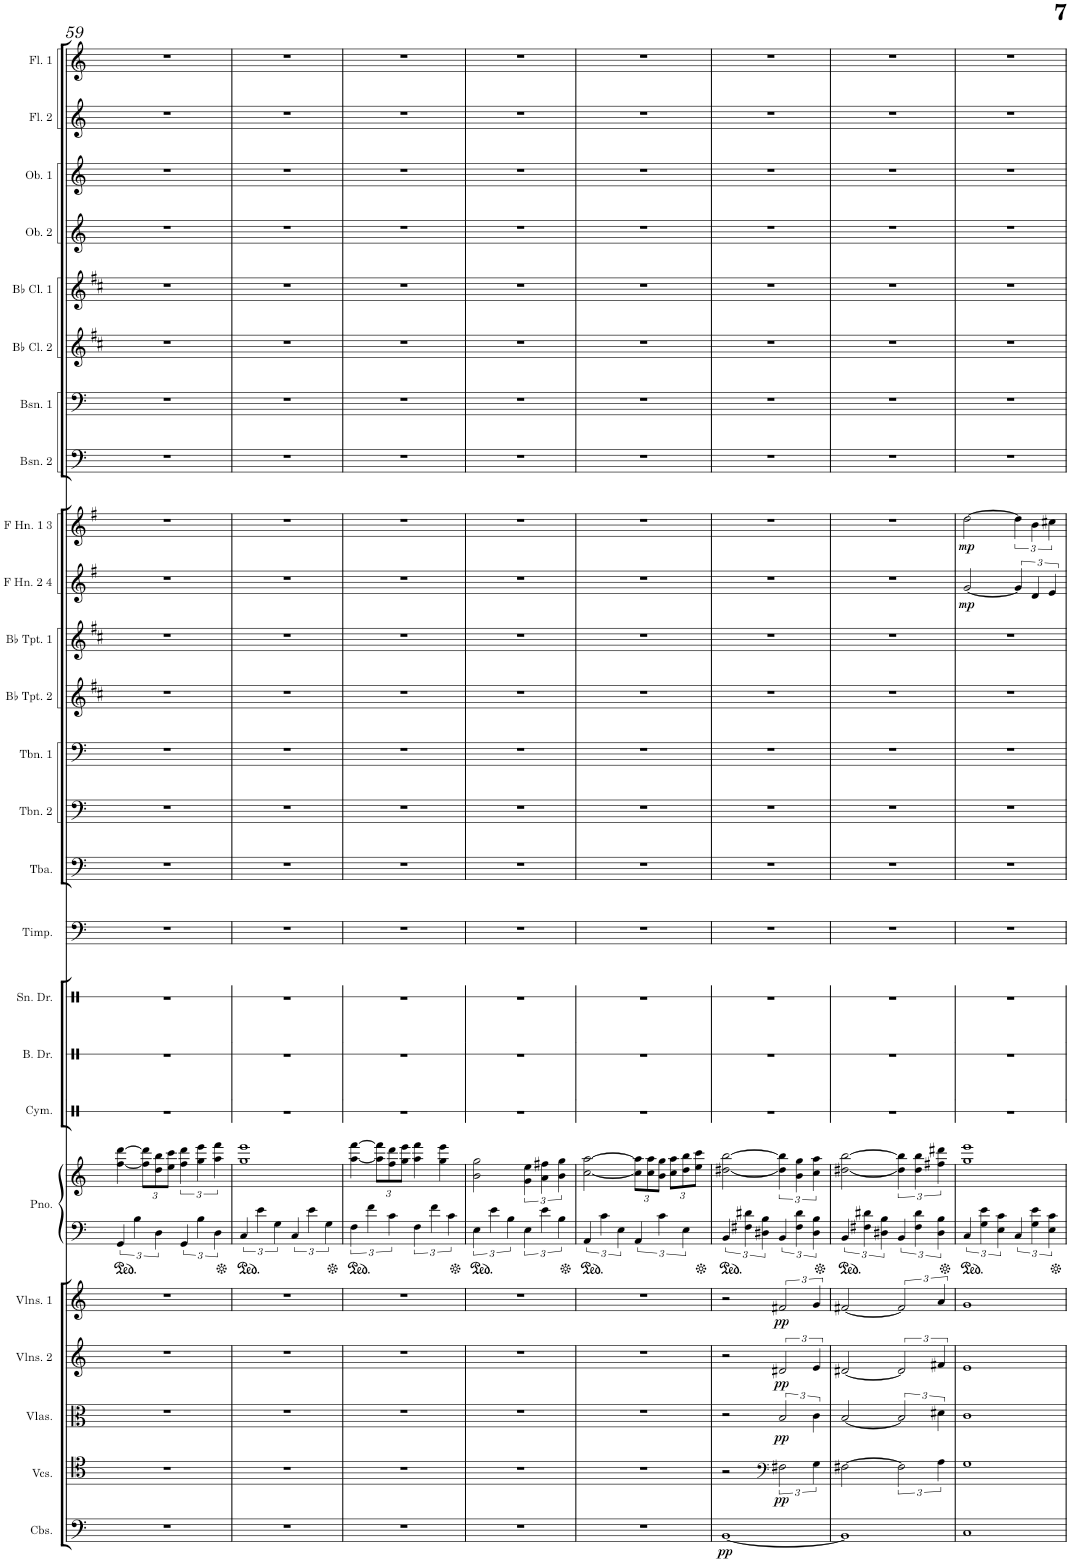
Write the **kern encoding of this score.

**kern	**dynam	**kern	**dynam	**kern	**dynam	**kern	**dynam	**kern	**dynam	**kern	**kern	**kern	**kern	**kern	**kern	**kern	**kern	**kern	**kern	**kern	**kern	**dynam	**kern	**dynam	**kern	**kern	**kern	**kern	**kern	**kern	**kern	**kern
*part25	*part25	*part24	*part24	*part23	*part23	*part22	*part22	*part21	*part21	*part20	*part20	*part19	*part18	*part17	*part16	*part15	*part14	*part13	*part12	*part11	*part10	*part10	*part9	*part9	*part8	*part7	*part6	*part5	*part4	*part3	*part2	*part1
*staff26	*staff26	*staff25	*staff25	*staff24	*staff24	*staff23	*staff23	*staff22	*staff22	*staff21	*staff20	*staff19	*staff18	*staff17	*staff16	*staff15	*staff14	*staff13	*staff12	*staff11	*staff10	*staff10	*staff9	*staff9	*staff8	*staff7	*staff6	*staff5	*staff4	*staff3	*staff2	*staff1
*I"Contrabasses	*	*I"Violoncellos	*	*I"Violas	*	*I"Violins 2	*	*I"Violins 1	*	*I"Piano	*	*I"Cymbal	*I"Bass Drum	*I"Snare Drum	*I"Timpani	*I"Tuba	*I"Trombone 2	*I"Trombone 1	*I"Bb Trumpet 2	*I"Bb Trumpet 1	*I"F Horn 2 &amp; 4	*	*I"F Horn 1 &amp; 3	*	*I"Bassoon 2	*I"Bassoon 1	*I"Bb Clarinet 2	*I"Bb Clarinet 1	*I"Oboe 2	*I"Oboe 1	*I"Flute 2	*I"Flute 1
*I'Cbs.	*	*I'Vcs.	*	*I'Vlas.	*	*I'Vlns. 2	*	*I'Vlns. 1	*	*I'Pno.	*	*I'Cym.	*I'B. Dr.	*I'Sn. Dr.	*I'Timp.	*I'Tba.	*I'Tbn. 2	*I'Tbn. 1	*I'Bb Tpt. 2	*I'Bb Tpt. 1	*I'F Hn. 2 4	*	*I'F Hn. 1 3	*	*I'Bsn. 2	*I'Bsn. 1	*I'Bb Cl. 2	*I'Bb Cl. 1	*I'Ob. 2	*I'Ob. 1	*I'Fl. 2	*I'Fl. 1
!!LO:PB:g=z
*clefF4	*	*clefC4	*	*clefC3	*	*clefG2	*	*clefG2	*	*clefF4	*clefG2	*clefX	*clefX	*clefX	*clefF4	*clefF4	*clefF4	*clefF4	*clefG2	*clefG2	*clefG2	*	*clefG2	*	*clefF4	*clefF4	*clefG2	*clefG2	*clefG2	*clefG2	*clefG2	*clefG2
*Trd7c12	*	*	*	*	*	*	*	*	*	*	*	*	*	*	*	*	*	*	*Trd1c2	*Trd1c2	*Trd4c7	*	*Trd4c7	*	*	*	*Trd1c2	*Trd1c2	*	*	*	*
*k[]	*	*k[]	*	*k[]	*	*k[]	*	*k[]	*	*k[]	*k[]	*k[]	*k[]	*k[]	*k[]	*k[]	*k[]	*k[]	*k[f#c#]	*k[f#c#]	*k[f#]	*	*k[f#]	*	*k[]	*k[]	*k[f#c#]	*k[f#c#]	*k[]	*k[]	*k[]	*k[]
*M2/2	*	*M2/2	*	*M2/2	*	*M2/2	*	*M2/2	*	*M2/2	*M2/2	*M2/2	*M2/2	*M2/2	*M2/2	*M2/2	*M2/2	*M2/2	*M2/2	*M2/2	*M2/2	*	*M2/2	*	*M2/2	*M2/2	*M2/2	*M2/2	*M2/2	*M2/2	*M2/2	*M2/2
=59	=59	=59	=59	=59	=59	=59	=59	=59	=59	=59	=59	=59	=59	=59	=59	=59	=59	=59	=59	=59	=59	=59	=59	=59	=59	=59	=59	=59	=59	=59	=59	=59
1r	.	1r	.	1r	.	1r	.	1r	.	6GG/	[4ff\ [4ddd\	1r	1r	1r	1r	1r	1r	1r	1r	1r	1r	.	1r	.	1r	1r	1r	1r	1r	1r	1r	1r
.	.	.	.	.	.	.	.	.	.	6B\	.	.	.	.	.	.	.	.	.	.	.	.	.	.	.	.	.	.	.	.	.	.
*	*	*	*	*	*	*	*	*	*	*	*Xbrackettup	*	*	*	*	*	*	*	*	*	*	*	*	*	*	*	*	*	*	*	*	*
.	.	.	.	.	.	.	.	.	.	.	12ff\] 12ddd\]L	.	.	.	.	.	.	.	.	.	.	.	.	.	.	.	.	.	.	.	.	.
.	.	.	.	.	.	.	.	.	.	6D\	12dd\ 12bb\	.	.	.	.	.	.	.	.	.	.	.	.	.	.	.	.	.	.	.	.	.
.	.	.	.	.	.	.	.	.	.	.	12ee\ 12ccc\J	.	.	.	.	.	.	.	.	.	.	.	.	.	.	.	.	.	.	.	.	.
*	*	*	*	*	*	*	*	*	*	*	*brackettup	*	*	*	*	*	*	*	*	*	*	*	*	*	*	*	*	*	*	*	*	*
.	.	.	.	.	.	.	.	.	.	6GG/	6ff\ 6ddd\	.	.	.	.	.	.	.	.	.	.	.	.	.	.	.	.	.	.	.	.	.
.	.	.	.	.	.	.	.	.	.	6B\	6gg\ 6eee\	.	.	.	.	.	.	.	.	.	.	.	.	.	.	.	.	.	.	.	.	.
.	.	.	.	.	.	.	.	.	.	6D\	6aa\ 6fff\	.	.	.	.	.	.	.	.	.	.	.	.	.	.	.	.	.	.	.	.	.
=60	=60	=60	=60	=60	=60	=60	=60	=60	=60	=60	=60	=60	=60	=60	=60	=60	=60	=60	=60	=60	=60	=60	=60	=60	=60	=60	=60	=60	=60	=60	=60	=60
1r	.	1r	.	1r	.	1r	.	1r	.	6C/	1gg 1eee	1r	1r	1r	1r	1r	1r	1r	1r	1r	1r	.	1r	.	1r	1r	1r	1r	1r	1r	1r	1r
.	.	.	.	.	.	.	.	.	.	6e\	.	.	.	.	.	.	.	.	.	.	.	.	.	.	.	.	.	.	.	.	.	.
.	.	.	.	.	.	.	.	.	.	6G\	.	.	.	.	.	.	.	.	.	.	.	.	.	.	.	.	.	.	.	.	.	.
.	.	.	.	.	.	.	.	.	.	6C/	.	.	.	.	.	.	.	.	.	.	.	.	.	.	.	.	.	.	.	.	.	.
.	.	.	.	.	.	.	.	.	.	6e\	.	.	.	.	.	.	.	.	.	.	.	.	.	.	.	.	.	.	.	.	.	.
.	.	.	.	.	.	.	.	.	.	6G\	.	.	.	.	.	.	.	.	.	.	.	.	.	.	.	.	.	.	.	.	.	.
=61	=61	=61	=61	=61	=61	=61	=61	=61	=61	=61	=61	=61	=61	=61	=61	=61	=61	=61	=61	=61	=61	=61	=61	=61	=61	=61	=61	=61	=61	=61	=61	=61
1r	.	1r	.	1r	.	1r	.	1r	.	6F\	[4aa\ [4fff\	1r	1r	1r	1r	1r	1r	1r	1r	1r	1r	.	1r	.	1r	1r	1r	1r	1r	1r	1r	1r
.	.	.	.	.	.	.	.	.	.	6f\	.	.	.	.	.	.	.	.	.	.	.	.	.	.	.	.	.	.	.	.	.	.
*	*	*	*	*	*	*	*	*	*	*	*Xbrackettup	*	*	*	*	*	*	*	*	*	*	*	*	*	*	*	*	*	*	*	*	*
.	.	.	.	.	.	.	.	.	.	.	12aa\] 12fff\]L	.	.	.	.	.	.	.	.	.	.	.	.	.	.	.	.	.	.	.	.	.
.	.	.	.	.	.	.	.	.	.	6c\	12ff\ 12ddd\	.	.	.	.	.	.	.	.	.	.	.	.	.	.	.	.	.	.	.	.	.
.	.	.	.	.	.	.	.	.	.	.	12gg\ 12eee\J	.	.	.	.	.	.	.	.	.	.	.	.	.	.	.	.	.	.	.	.	.
.	.	.	.	.	.	.	.	.	.	6F\	4aa\ 4fff\	.	.	.	.	.	.	.	.	.	.	.	.	.	.	.	.	.	.	.	.	.
.	.	.	.	.	.	.	.	.	.	6f\	.	.	.	.	.	.	.	.	.	.	.	.	.	.	.	.	.	.	.	.	.	.
.	.	.	.	.	.	.	.	.	.	.	4gg\ 4eee\	.	.	.	.	.	.	.	.	.	.	.	.	.	.	.	.	.	.	.	.	.
.	.	.	.	.	.	.	.	.	.	6c\	.	.	.	.	.	.	.	.	.	.	.	.	.	.	.	.	.	.	.	.	.	.
=62	=62	=62	=62	=62	=62	=62	=62	=62	=62	=62	=62	=62	=62	=62	=62	=62	=62	=62	=62	=62	=62	=62	=62	=62	=62	=62	=62	=62	=62	=62	=62	=62
1r	.	1r	.	1r	.	1r	.	1r	.	6E\	2b\ 2gg\	1r	1r	1r	1r	1r	1r	1r	1r	1r	1r	.	1r	.	1r	1r	1r	1r	1r	1r	1r	1r
.	.	.	.	.	.	.	.	.	.	6e\	.	.	.	.	.	.	.	.	.	.	.	.	.	.	.	.	.	.	.	.	.	.
.	.	.	.	.	.	.	.	.	.	6B\	.	.	.	.	.	.	.	.	.	.	.	.	.	.	.	.	.	.	.	.	.	.
*	*	*	*	*	*	*	*	*	*	*	*brackettup	*	*	*	*	*	*	*	*	*	*	*	*	*	*	*	*	*	*	*	*	*
.	.	.	.	.	.	.	.	.	.	6E\	6g\ 6ee\	.	.	.	.	.	.	.	.	.	.	.	.	.	.	.	.	.	.	.	.	.
.	.	.	.	.	.	.	.	.	.	6e\	6a\ 6ff#X\	.	.	.	.	.	.	.	.	.	.	.	.	.	.	.	.	.	.	.	.	.
.	.	.	.	.	.	.	.	.	.	6B\	6b\ 6gg\	.	.	.	.	.	.	.	.	.	.	.	.	.	.	.	.	.	.	.	.	.
=63	=63	=63	=63	=63	=63	=63	=63	=63	=63	=63	=63	=63	=63	=63	=63	=63	=63	=63	=63	=63	=63	=63	=63	=63	=63	=63	=63	=63	=63	=63	=63	=63
1r	.	1r	.	1r	.	1r	.	1r	.	6AA/	[2cc\ [2aa\	1r	1r	1r	1r	1r	1r	1r	1r	1r	1r	.	1r	.	1r	1r	1r	1r	1r	1r	1r	1r
.	.	.	.	.	.	.	.	.	.	6c\	.	.	.	.	.	.	.	.	.	.	.	.	.	.	.	.	.	.	.	.	.	.
.	.	.	.	.	.	.	.	.	.	6E\	.	.	.	.	.	.	.	.	.	.	.	.	.	.	.	.	.	.	.	.	.	.
*	*	*	*	*	*	*	*	*	*	*	*Xbrackettup	*	*	*	*	*	*	*	*	*	*	*	*	*	*	*	*	*	*	*	*	*
.	.	.	.	.	.	.	.	.	.	6AA/	12cc\] 12aa\]L	.	.	.	.	.	.	.	.	.	.	.	.	.	.	.	.	.	.	.	.	.
.	.	.	.	.	.	.	.	.	.	.	12cc\ 12aa\	.	.	.	.	.	.	.	.	.	.	.	.	.	.	.	.	.	.	.	.	.
.	.	.	.	.	.	.	.	.	.	6c\	12b\ 12gg\J	.	.	.	.	.	.	.	.	.	.	.	.	.	.	.	.	.	.	.	.	.
.	.	.	.	.	.	.	.	.	.	.	12cc\ 12aa\L	.	.	.	.	.	.	.	.	.	.	.	.	.	.	.	.	.	.	.	.	.
.	.	.	.	.	.	.	.	.	.	6E\	12dd\ 12bb\	.	.	.	.	.	.	.	.	.	.	.	.	.	.	.	.	.	.	.	.	.
.	.	.	.	.	.	.	.	.	.	.	12ee\ 12ccc\J	.	.	.	.	.	.	.	.	.	.	.	.	.	.	.	.	.	.	.	.	.
=64	=64	=64	=64	=64	=64	=64	=64	=64	=64	=64	=64	=64	=64	=64	=64	=64	=64	=64	=64	=64	=64	=64	=64	=64	=64	=64	=64	=64	=64	=64	=64	=64
!	!LO:DY:b	!	!	!	!	!	!	!	!	!	!	!	!	!	!	!	!	!	!	!	!	!	!	!	!	!	!	!	!	!	!	!
[1BB	pp	2r	.	2r	.	2r	.	2r	.	6BB/	[2dd#X\ [2bb\	1r	1r	1r	1r	1r	1r	1r	1r	1r	1r	.	1r	.	1r	1r	1r	1r	1r	1r	1r	1r
.	.	.	.	.	.	.	.	.	.	6F#X\ 6d#X\	.	.	.	.	.	.	.	.	.	.	.	.	.	.	.	.	.	.	.	.	.	.
.	.	.	.	.	.	.	.	.	.	6D#X\ 6B\	.	.	.	.	.	.	.	.	.	.	.	.	.	.	.	.	.	.	.	.	.	.
*	*	*clefF4	*	*	*	*	*	*	*	*	*	*	*	*	*	*	*	*	*	*	*	*	*	*	*	*	*	*	*	*	*	*
*	*	*	*	*	*	*	*	*	*	*	*brackettup	*	*	*	*	*	*	*	*	*	*	*	*	*	*	*	*	*	*	*	*	*
!	!	!	!LO:DY:b	!	!LO:DY:b	!	!LO:DY:b	!	!LO:DY:b	!	!	!	!	!	!	!	!	!	!	!	!	!	!	!	!	!	!	!	!	!	!	!
.	.	3F#X\	pp	3B/	pp	3d#X/	pp	3f#X/	pp	6BB/	6dd#\] 6bb\]	.	.	.	.	.	.	.	.	.	.	.	.	.	.	.	.	.	.	.	.	.
.	.	.	.	.	.	.	.	.	.	6F#\ 6d#\	6b\ 6gg\	.	.	.	.	.	.	.	.	.	.	.	.	.	.	.	.	.	.	.	.	.
.	.	6G\	.	6c\	.	6e/	.	6g/	.	6D#\ 6B\	6cc\ 6aa\	.	.	.	.	.	.	.	.	.	.	.	.	.	.	.	.	.	.	.	.	.
=65	=65	=65	=65	=65	=65	=65	=65	=65	=65	=65	=65	=65	=65	=65	=65	=65	=65	=65	=65	=65	=65	=65	=65	=65	=65	=65	=65	=65	=65	=65	=65	=65
1BB]	.	[2F#X\	.	[2B/	.	[2d#X/	.	[2f#X/	.	6BB/	[2dd#X\ [2bb\	1r	1r	1r	1r	1r	1r	1r	1r	1r	1r	.	1r	.	1r	1r	1r	1r	1r	1r	1r	1r
.	.	.	.	.	.	.	.	.	.	6F#X\ 6d#X\	.	.	.	.	.	.	.	.	.	.	.	.	.	.	.	.	.	.	.	.	.	.
.	.	.	.	.	.	.	.	.	.	6D#X\ 6B\	.	.	.	.	.	.	.	.	.	.	.	.	.	.	.	.	.	.	.	.	.	.
.	.	3F#\]	.	3B/]	.	3d#/]	.	3f#/]	.	6BB/	6dd#\] 6bb\]	.	.	.	.	.	.	.	.	.	.	.	.	.	.	.	.	.	.	.	.	.
.	.	.	.	.	.	.	.	.	.	6F#\ 6d#\	6dd#\ 6bb\	.	.	.	.	.	.	.	.	.	.	.	.	.	.	.	.	.	.	.	.	.
.	.	6A\	.	6d#X\	.	6f#X/	.	6a/	.	6D#\ 6B\	6ff#X\ 6ddd#X\	.	.	.	.	.	.	.	.	.	.	.	.	.	.	.	.	.	.	.	.	.
=66	=66	=66	=66	=66	=66	=66	=66	=66	=66	=66	=66	=66	=66	=66	=66	=66	=66	=66	=66	=66	=66	=66	=66	=66	=66	=66	=66	=66	=66	=66	=66	=66
!	!	!	!	!	!	!	!	!	!	!	!	!	!	!	!	!	!	!	!	!	!	!LO:DY:b	!	!LO:DY:b	!	!	!	!	!	!	!	!
1C	.	1G	.	1c	.	1e	.	1g	.	6C/	1gg 1eee	1r	1r	1r	1r	1r	1r	1r	1r	1r	[2g/	mp	[2dd\	mp	1r	1r	1r	1r	1r	1r	1r	1r
.	.	.	.	.	.	.	.	.	.	6G\ 6e\	.	.	.	.	.	.	.	.	.	.	.	.	.	.	.	.	.	.	.	.	.	.
.	.	.	.	.	.	.	.	.	.	6E\ 6c\	.	.	.	.	.	.	.	.	.	.	.	.	.	.	.	.	.	.	.	.	.	.
.	.	.	.	.	.	.	.	.	.	6C/	.	.	.	.	.	.	.	.	.	.	6g/]	.	6dd\]	.	.	.	.	.	.	.	.	.
.	.	.	.	.	.	.	.	.	.	6G\ 6e\	.	.	.	.	.	.	.	.	.	.	6d/	.	6b\	.	.	.	.	.	.	.	.	.
.	.	.	.	.	.	.	.	.	.	6E\ 6c\	.	.	.	.	.	.	.	.	.	.	6e/	.	6cc#X\	.	.	.	.	.	.	.	.	.
=	=	=	=	=	=	=	=	=	=	=	=	=	=	=	=	=	=	=	=	=	=	=	=	=	=	=	=	=	=	=	=	=
*-	*-	*-	*-	*-	*-	*-	*-	*-	*-	*-	*-	*-	*-	*-	*-	*-	*-	*-	*-	*-	*-	*-	*-	*-	*-	*-	*-	*-	*-	*-	*-	*-
